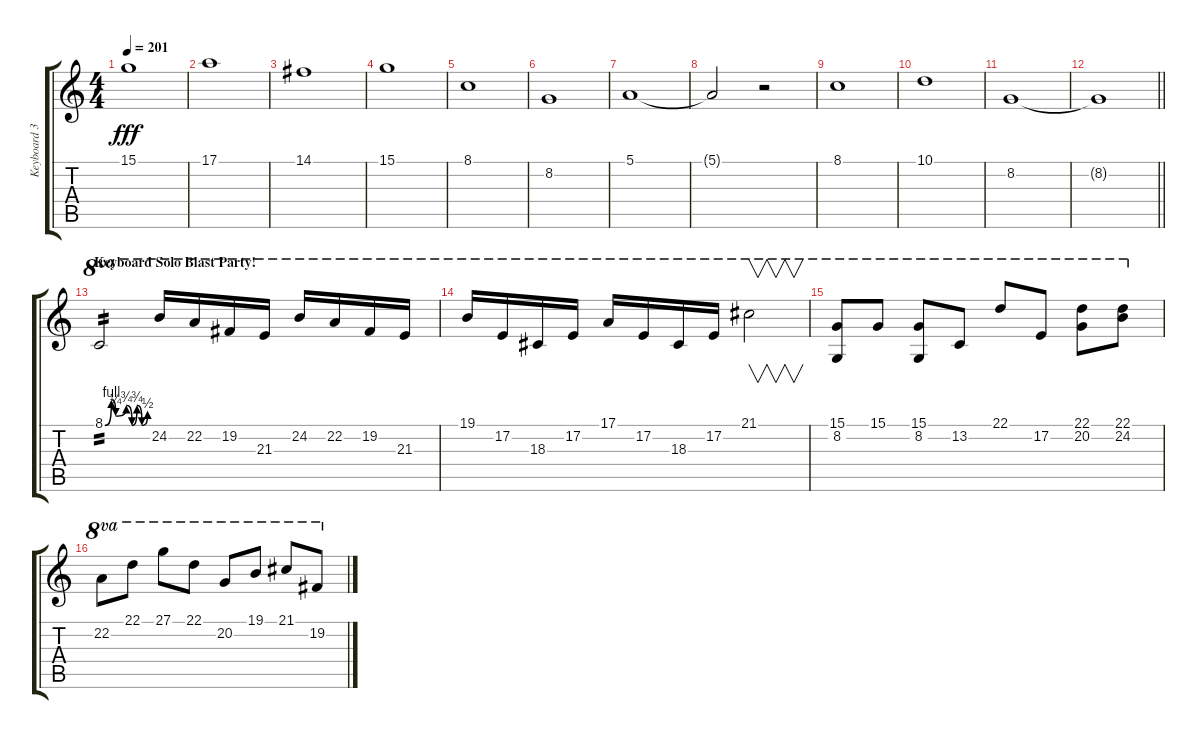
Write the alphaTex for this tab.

\track ("Keyboard 3" "Keyboard 3") {instrument lead2sawtooth}
\staff {score tabs}
\tuning (E4 B3 G3 D3 A2 E2) {hide}
\ts (4 4)
\tempo 201
\clef g2
\ks c
15.1.1{dy fff} |
17.1.1 |
14.1.1 |
15.1.1 |
8.1.1 |
8.2.1 |
5.1.1 |
5.1{t}.2 r.2 |
8.1.1 |
10.1.1 |
8.2.1 |
\barLineRight lightlight
8.2{t}.1 |
\section ("" "Keyboard Solo Blast Party!")
8.1{be (custom 0 0 9 4 15 1 30 3 38 0 45 3 52 0 60 2)}.2{ot 8va tp 2} 24.2.16{ot 8va} 22.2.16{ot 8va} 19.2.16{ot 8va} 21.3.16{ot 8va} 24.2.16{ot 8va} 22.2.16{ot 8va} 19.2.16{ot 8va} 21.3.16{ot 8va} |
19.1.16{ot 8va} 17.2.16{ot 8va} 18.3.16{ot 8va} 17.2.16{ot 8va} 17.1.16{ot 8va} 17.2.16{ot 8va} 18.3.16{ot 8va} 17.2.16{ot 8va} 21.1.2{v ot 8va} |
(15.1 8.2).8{ot 8va} 15.1.8{ot 8va} (15.1 8.2).8{ot 8va} 13.2.8{ot 8va} 22.1.8{ot 8va} 17.2.8{ot 8va} (22.1 20.2).8{ot 8va} (22.1 24.2).8{ot 8va} |
22.2.8{ot 8va} 22.1.8{ot 8va} 27.1.8{ot 8va} 22.1.8{ot 8va} 20.2.8{ot 8va} 19.1.8{ot 8va} 21.1.8{ot 8va} 19.2.8{ot 8va}
